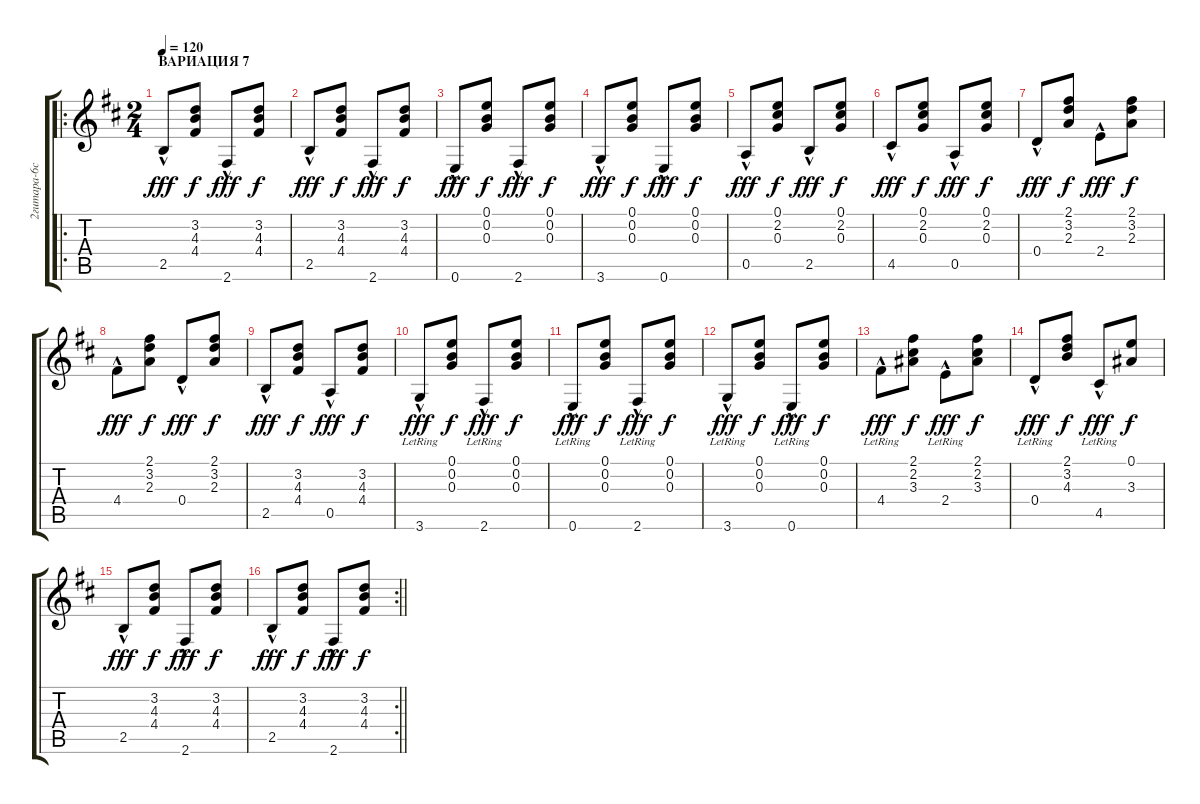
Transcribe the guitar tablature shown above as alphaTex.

\track ("2гитара-6стр" "2гитара-6с") {instrument acousticguitarnylon}
\staff {score tabs}
\tuning (E4 B3 G3 D3 A2 E2) {hide}
\ro
\ts (2 4)
\section ("" "ВАРИАЦИЯ 7")
\tempo 120
\clef g2
\ks bminor
2.5{hac}.8{dy fff} (3.2 4.3 4.4).8{dy f} 2.6{hac}.8{dy fff} (3.2 4.3 4.4).8{dy f} |
2.5{hac}.8{dy fff} (3.2 4.3 4.4).8{dy f} 2.6{hac}.8{dy fff} (3.2 4.3 4.4).8{dy f} |
0.6{hac}.8{dy fff} (0.1 0.2 0.3).8{dy f} 2.6{hac}.8{dy fff} (0.1 0.2 0.3).8{dy f} |
3.6{hac}.8{dy fff} (0.1 0.2 0.3).8{dy f} 0.6{hac}.8{dy fff} (0.1 0.2 0.3).8{dy f} |
0.5{hac}.8{dy fff} (0.1 2.2 0.3).8{dy f} 2.5{hac}.8{dy fff} (0.1 2.2 0.3).8{dy f} |
4.5{hac}.8{dy fff} (0.1 2.2 0.3).8{dy f} 0.5{hac}.8{dy fff} (0.1 2.2 0.3).8{dy f} |
0.4{hac}.8{dy fff} (2.1 3.2 2.3).8{dy f} 2.4{hac}.8{dy fff} (2.1 3.2 2.3).8{dy f} |
4.4{hac}.8{dy fff} (2.1 3.2 2.3).8{dy f} 0.4{hac}.8{dy fff} (2.1 3.2 2.3).8{dy f} |
2.5{hac}.8{dy fff} (3.2 4.3 4.4).8{dy f} 0.5{hac}.8{dy fff} (3.2 4.3 4.4).8{dy f} |
3.6{hac lr}.8{dy fff} (0.1 0.2 0.3).8{dy f} 2.6{hac lr}.8{dy fff} (0.1 0.2 0.3).8{dy f} |
0.6{hac lr}.8{dy fff} (0.1 0.2 0.3).8{dy f} 2.6{hac lr}.8{dy fff} (0.1 0.2 0.3).8{dy f} |
3.6{hac lr}.8{dy fff} (0.1 0.2 0.3).8{dy f} 0.6{hac lr}.8{dy fff} (0.1 0.2 0.3).8{dy f} |
4.4{hac lr}.8{dy fff} (2.1 2.2 3.3).8{dy f} 2.4{hac lr}.8{dy fff} (2.1 2.2 3.3).8{dy f} |
0.4{hac lr}.8{dy fff} (2.1 3.2 4.3).8{dy f} 4.5{hac lr}.8{dy fff} (0.1 3.3).8{dy f} |
2.5{hac}.8{dy fff} (3.2 4.3 4.4).8{dy f} 2.6{hac}.8{dy fff} (3.2 4.3 4.4).8{dy f} |
\rc 2
\barLineRight lightlight
2.5{hac}.8{dy fff} (3.2 4.3 4.4).8{dy f} 2.6{hac}.8{dy fff} (3.2 4.3 4.4).8{dy f}
